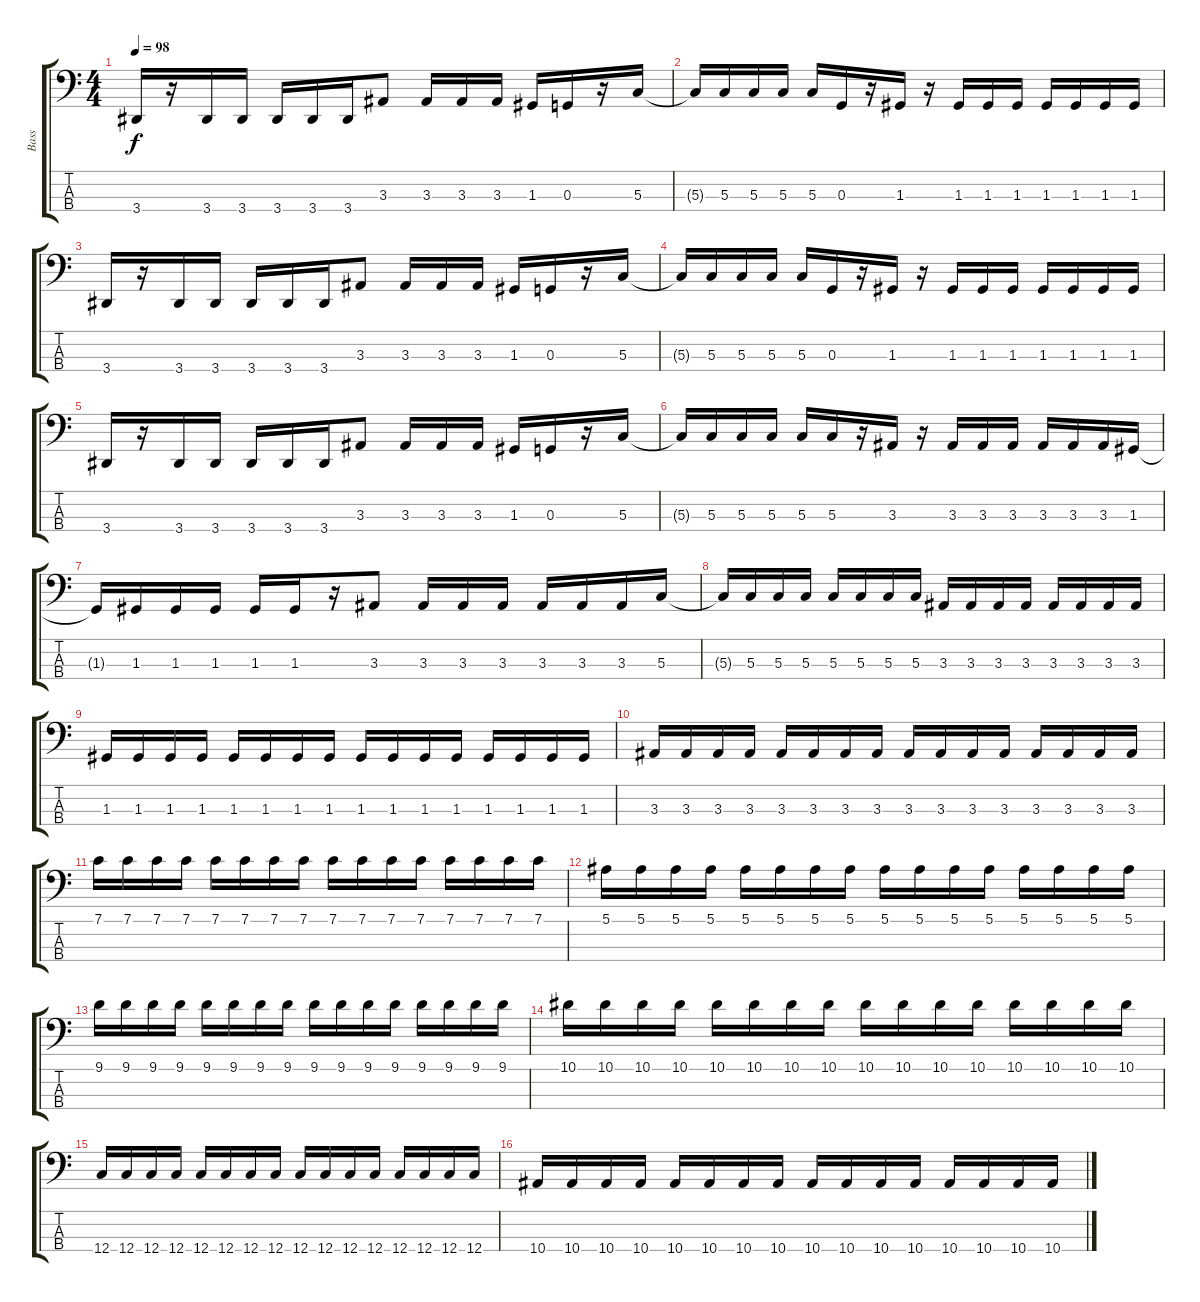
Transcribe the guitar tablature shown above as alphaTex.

\track ("Bass" "Bass") {instrument electricbassfinger}
\staff {score tabs}
\tuning (F2 C2 G1 C1) {hide}
\ts (4 4)
\tempo 98
\clef f4
\ks c
3.4.16{dy f} r.16 3.4.16 3.4.16 3.4.16 3.4.16 3.4.16 3.3.8 3.3.16 3.3.16 3.3.16 1.3.16 0.3.16 r.16 5.3.16 |
5.3{t}.16 5.3.16 5.3.16 5.3.16 5.3.16 0.3.16 r.16 1.3.16 r.16 1.3.16 1.3.16 1.3.16 1.3.16 1.3.16 1.3.16 1.3.16 |
3.4.16 r.16 3.4.16 3.4.16 3.4.16 3.4.16 3.4.16 3.3.8 3.3.16 3.3.16 3.3.16 1.3.16 0.3.16 r.16 5.3.16 |
5.3{t}.16 5.3.16 5.3.16 5.3.16 5.3.16 0.3.16 r.16 1.3.16 r.16 1.3.16 1.3.16 1.3.16 1.3.16 1.3.16 1.3.16 1.3.16 |
3.4.16 r.16 3.4.16 3.4.16 3.4.16 3.4.16 3.4.16 3.3.8 3.3.16 3.3.16 3.3.16 1.3.16 0.3.16 r.16 5.3.16 |
5.3{t}.16 5.3.16 5.3.16 5.3.16 5.3.16 5.3.16 r.16 3.3.16 r.16 3.3.16 3.3.16 3.3.16 3.3.16 3.3.16 3.3.16 1.3.16 |
1.3{t}.16 1.3.16 1.3.16 1.3.16 1.3.16 1.3.16 r.16 3.3.8 3.3.16 3.3.16 3.3.16 3.3.16 3.3.16 3.3.16 5.3.16 |
5.3{t}.16 5.3.16 5.3.16 5.3.16 5.3.16 5.3.16 5.3.16 5.3.16 3.3.16 3.3.16 3.3.16 3.3.16 3.3.16 3.3.16 3.3.16 3.3.16 |
1.3.16 1.3.16 1.3.16 1.3.16 1.3.16 1.3.16 1.3.16 1.3.16 1.3.16 1.3.16 1.3.16 1.3.16 1.3.16 1.3.16 1.3.16 1.3.16 |
3.3.16 3.3.16 3.3.16 3.3.16 3.3.16 3.3.16 3.3.16 3.3.16 3.3.16 3.3.16 3.3.16 3.3.16 3.3.16 3.3.16 3.3.16 3.3.16 |
7.1.16 7.1.16 7.1.16 7.1.16 7.1.16 7.1.16 7.1.16 7.1.16 7.1.16 7.1.16 7.1.16 7.1.16 7.1.16 7.1.16 7.1.16 7.1.16 |
5.1.16 5.1.16 5.1.16 5.1.16 5.1.16 5.1.16 5.1.16 5.1.16 5.1.16 5.1.16 5.1.16 5.1.16 5.1.16 5.1.16 5.1.16 5.1.16 |
9.1.16 9.1.16 9.1.16 9.1.16 9.1.16 9.1.16 9.1.16 9.1.16 9.1.16 9.1.16 9.1.16 9.1.16 9.1.16 9.1.16 9.1.16 9.1.16 |
10.1.16 10.1.16 10.1.16 10.1.16 10.1.16 10.1.16 10.1.16 10.1.16 10.1.16 10.1.16 10.1.16 10.1.16 10.1.16 10.1.16 10.1.16 10.1.16 |
12.4.16 12.4.16 12.4.16 12.4.16 12.4.16 12.4.16 12.4.16 12.4.16 12.4.16 12.4.16 12.4.16 12.4.16 12.4.16 12.4.16 12.4.16 12.4.16 |
10.4.16 10.4.16 10.4.16 10.4.16 10.4.16 10.4.16 10.4.16 10.4.16 10.4.16 10.4.16 10.4.16 10.4.16 10.4.16 10.4.16 10.4.16 10.4.16
